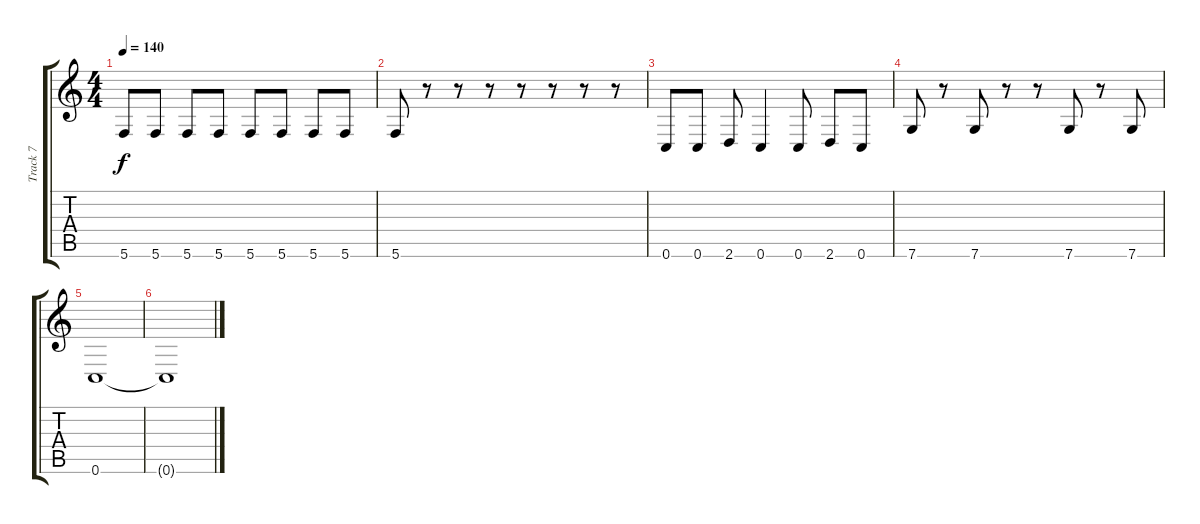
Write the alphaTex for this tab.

\track ("Track 7" "Track 7") {instrument electricbassfinger}
\staff {score tabs}
\tuning (D4 A3 F3 C3 G2 C2) {hide}
\ts (4 4)
\tempo 140
\clef g2
\ks c
5.6.8{dy f} 5.6.8 5.6.8 5.6.8 5.6.8 5.6.8 5.6.8 5.6.8 |
5.6.8 r.8 r.8 r.8 r.8 r.8 r.8 r.8 |
0.6.8 0.6.8 2.6.8 0.6.4 0.6.8 2.6.8 0.6.8 |
7.6.8 r.8 7.6.8 r.8 r.8 7.6.8 r.8 7.6.8 |
0.6.1 |
0.6{t}.1
